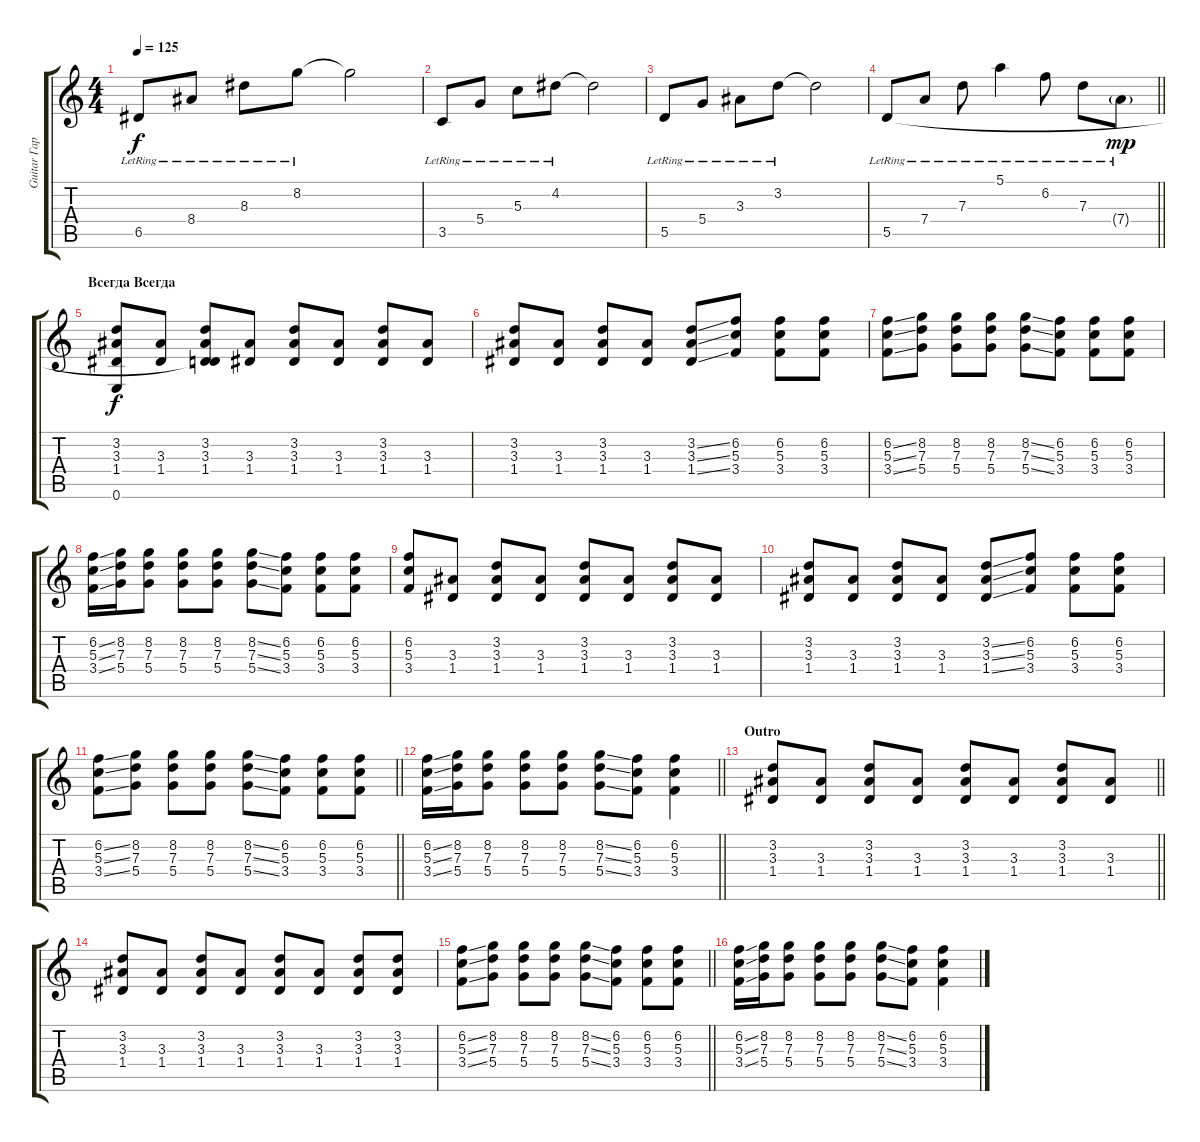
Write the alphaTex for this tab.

\track ("Guitar Гарик" "Guitar Гар") {instrument electricguitarclean}
\staff {score tabs}
\tuning (E4 B3 G3 D3 A2 E2) {hide}
\ts (4 4)
\tempo 125
\clef g2
\ks c
6.5{lr}.8{dy f} 8.4{lr}.8 8.3{lr}.8 8.2{lr}.8 8.2{t}.2 |
3.5{lr}.8 5.4{lr}.8 5.3{lr}.8 4.2{lr}.8 4.2{t}.2 |
5.5{lr}.8 5.4{lr}.8 3.3{lr}.8 3.2{lr}.8 3.2{t}.2 |
\barLineRight lightlight
5.5{lr}.8 7.4{lr}.8 7.3{lr}.8 5.1{lr}.4 6.2{lr}.8 7.3{lr}.8 7.4{g lr}.8{dy mp} |
\section ("" "Всегда Всегда")
(3.2 3.3 1.4 0.6).8{dy f} (3.3 1.4).8 (3.2 3.3 1.4 5.5{t}).8 (3.3 1.4).8 (3.2 3.3 1.4).8 (3.3 1.4).8 (3.2 3.3 1.4).8 (3.3 1.4).8 |
(3.2 3.3 1.4).8 (3.3 1.4).8 (3.2 3.3 1.4).8 (3.3 1.4).8 (3.2{ss} 3.3{ss} 1.4{ss}).8 (6.2 5.3 3.4).8 (6.2 5.3 3.4).8 (6.2 5.3 3.4).8 |
(6.2{ss} 5.3{ss} 3.4{ss}).8 (8.2 7.3 5.4).8 (8.2 7.3 5.4).8 (8.2 7.3 5.4).8 (8.2{ss} 7.3{ss} 5.4{ss}).8 (6.2 5.3 3.4).8 (6.2 5.3 3.4).8 (6.2 5.3 3.4).8 |
(6.2{ss} 5.3{ss} 3.4{ss}).16 (8.2 7.3 5.4).16 (8.2 7.3 5.4).8 (8.2 7.3 5.4).8 (8.2 7.3 5.4).8 (8.2{ss} 7.3{ss} 5.4{ss}).8 (6.2 5.3 3.4).8 (6.2 5.3 3.4).8 (6.2 5.3 3.4).8 |
(6.2 5.3 3.4).8 (3.3 1.4).8 (3.2 3.3 1.4).8 (3.3 1.4).8 (3.2 3.3 1.4).8 (3.3 1.4).8 (3.2 3.3 1.4).8 (3.3 1.4).8 |
(3.2 3.3 1.4).8 (3.3 1.4).8 (3.2 3.3 1.4).8 (3.3 1.4).8 (3.2{ss} 3.3{ss} 1.4{ss}).8 (6.2 5.3 3.4).8 (6.2 5.3 3.4).8 (6.2 5.3 3.4).8 |
\barLineRight lightlight
(6.2{ss} 5.3{ss} 3.4{ss}).8 (8.2 7.3 5.4).8 (8.2 7.3 5.4).8 (8.2 7.3 5.4).8 (8.2{ss} 7.3{ss} 5.4{ss}).8 (6.2 5.3 3.4).8 (6.2 5.3 3.4).8 (6.2 5.3 3.4).8 |
\section ("" "")
\barLineRight lightlight
(6.2{ss} 5.3{ss} 3.4{ss}).16 (8.2 7.3 5.4).16 (8.2 7.3 5.4).8 (8.2 7.3 5.4).8 (8.2 7.3 5.4).8 (8.2{ss} 7.3{ss} 5.4{ss}).8 (6.2 5.3 3.4).8 (6.2 5.3 3.4).4{instrument overdrivenguitar} |
\section ("" "Outro")
\barLineRight lightlight
(3.2 3.3 1.4).8 (3.3 1.4).8 (3.2 3.3 1.4).8 (3.3 1.4).8 (3.2 3.3 1.4).8 (3.3 1.4).8 (3.2 3.3 1.4).8 (3.3 1.4).8 |
(3.2 3.3 1.4).8 (3.3 1.4).8 (3.2 3.3 1.4).8 (3.3 1.4).8 (3.2 3.3 1.4).8 (3.3 1.4).8 (3.2 3.3 1.4).8 (3.2 3.3 1.4).8 |
\barLineRight lightlight
(6.2{ss} 5.3{ss} 3.4{ss}).8 (8.2 7.3 5.4).8 (8.2 7.3 5.4).8 (8.2 7.3 5.4).8 (8.2{ss} 7.3{ss} 5.4{ss}).8 (6.2 5.3 3.4).8 (6.2 5.3 3.4).8 (6.2 5.3 3.4).8 |
(6.2{ss} 5.3{ss} 3.4{ss}).16 (8.2 7.3 5.4).16 (8.2 7.3 5.4).8 (8.2 7.3 5.4).8 (8.2 7.3 5.4).8 (8.2{ss} 7.3{ss} 5.4{ss}).8 (6.2 5.3 3.4).8 (6.2 5.3 3.4).4
